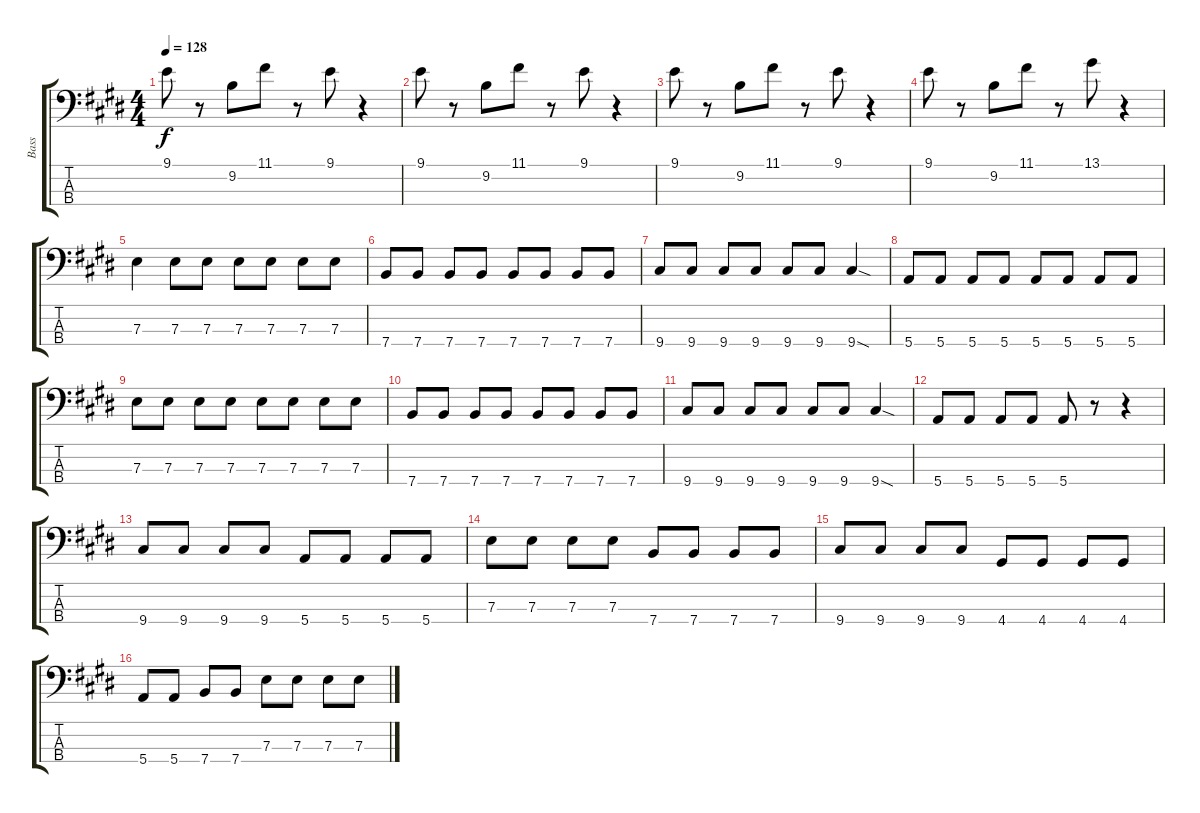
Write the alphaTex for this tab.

\track ("Bass" "Bass") {instrument electricbassfinger}
\staff {score tabs}
\tuning (G2 D2 A1 E1) {hide}
\ts (4 4)
\tempo 128
\clef f4
\ks e
9.1.8{dy f} r.8 9.2.8 11.1.8 r.8 9.1.8 r.4 |
9.1.8 r.8 9.2.8 11.1.8 r.8 9.1.8 r.4 |
9.1.8 r.8 9.2.8 11.1.8 r.8 9.1.8 r.4 |
9.1.8 r.8 9.2.8 11.1.8 r.8 13.1.8 r.4 |
7.3.4 7.3.8 7.3.8 7.3.8 7.3.8 7.3.8 7.3.8 |
7.4.8 7.4.8 7.4.8 7.4.8 7.4.8 7.4.8 7.4.8 7.4.8 |
9.4.8 9.4.8 9.4.8 9.4.8 9.4.8 9.4.8 9.4{sod}.4 |
5.4.8 5.4.8 5.4.8 5.4.8 5.4.8 5.4.8 5.4.8 5.4.8 |
7.3.8 7.3.8 7.3.8 7.3.8 7.3.8 7.3.8 7.3.8 7.3.8 |
7.4.8 7.4.8 7.4.8 7.4.8 7.4.8 7.4.8 7.4.8 7.4.8 |
9.4.8 9.4.8 9.4.8 9.4.8 9.4.8 9.4.8 9.4{sod}.4 |
5.4.8 5.4.8 5.4.8 5.4.8 5.4.8 r.8 r.4 |
9.4.8 9.4.8 9.4.8 9.4.8 5.4.8 5.4.8 5.4.8 5.4.8 |
7.3.8 7.3.8 7.3.8 7.3.8 7.4.8 7.4.8 7.4.8 7.4.8 |
9.4.8 9.4.8 9.4.8 9.4.8 4.4.8 4.4.8 4.4.8 4.4.8 |
5.4.8 5.4.8 7.4.8 7.4.8 7.3.8 7.3.8 7.3.8 7.3.8
